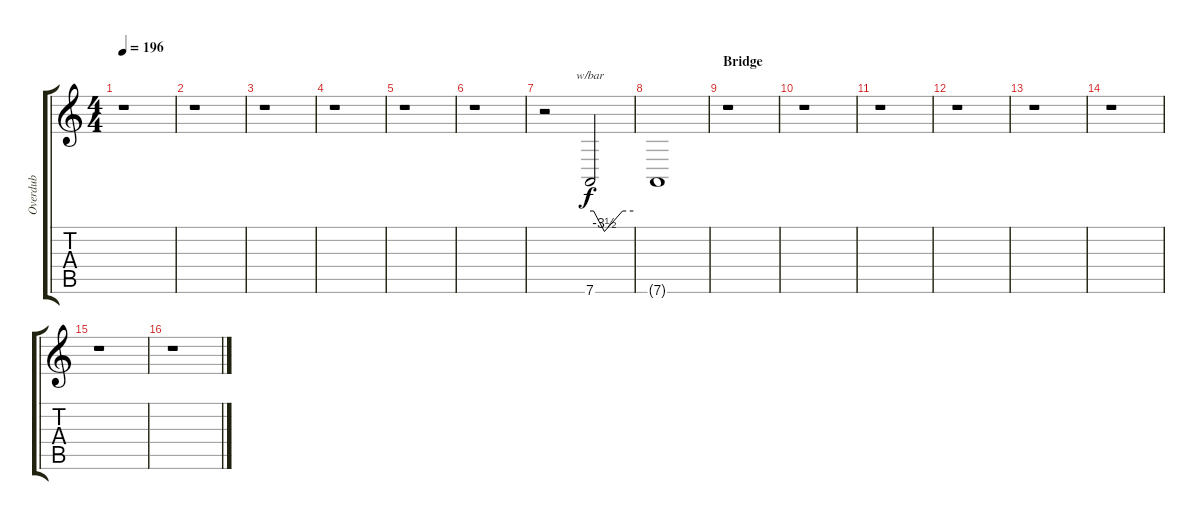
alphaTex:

\track ("Overdub" "Overdub") {instrument recorder}
\staff {score tabs}
\tuning (E4 B3 G3 D3 A2 D2) {hide}
\ts (4 4)
\tempo 196
\clef g2
\ks c
r.1{dy f} |
r.1 |
r.1 |
r.1 |
r.1 |
r.1 |
r.2{balance 12 instrument lead2sawtooth} 7.6.2{tbe (custom default 0 0 5 0 20 -14 45 0 60 0)} |
7.6{t}.1 |
\section ("" "Bridge")
r.1 |
r.1 |
r.1 |
r.1 |
r.1 |
r.1 |
r.1 |
r.1
